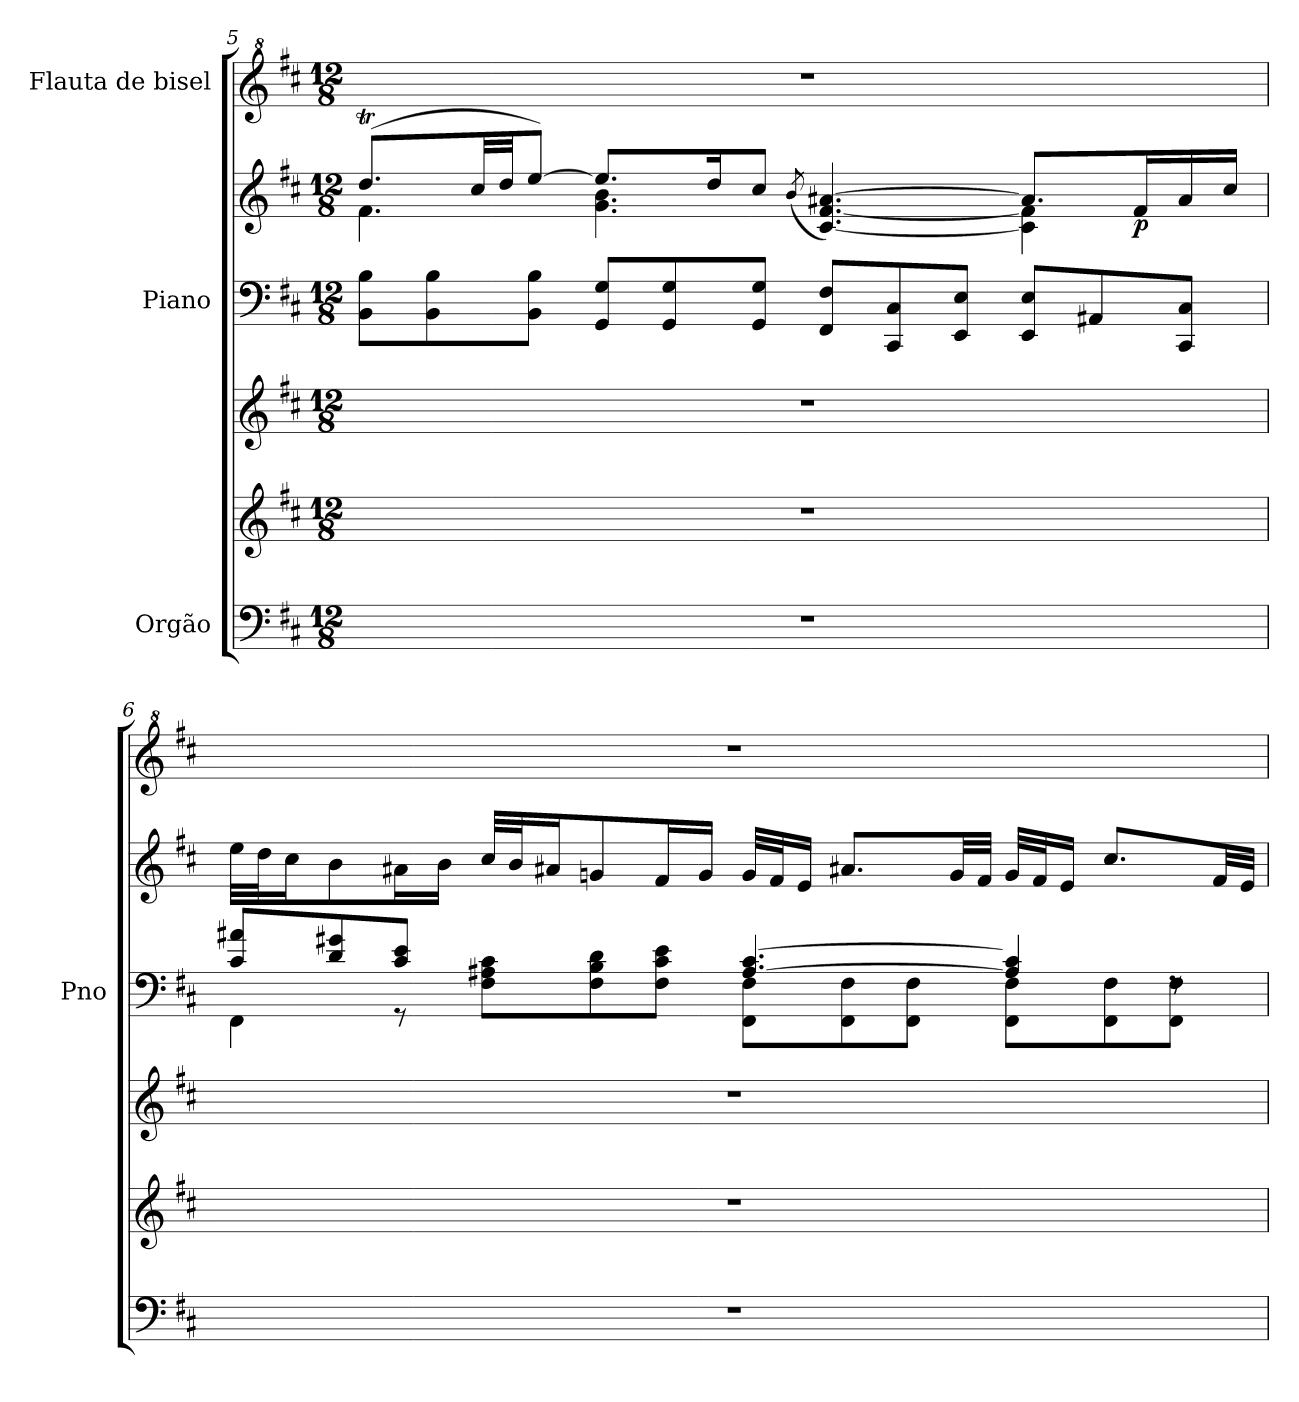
**kern	**kern	**kern	**kern	**kern	**dynam	**kern
*part3	*part3	*part3	*part2	*part2	*part2	*part1
*staff6	*staff5	*staff4	*staff3	*staff2	*staff2/3	*staff1
*I"Orgão	*	*	*I"Piano	*	*	*I"Flauta de bisel
*	*	*	*I'Pno	*	*	*
*clefF4	*clefG2	*clefG2	*clefF4	*clefG2	*	*clefG^2
*k[f#c#]	*k[f#c#]	*k[f#c#]	*k[f#c#]	*k[f#c#]	*	*k[f#c#]
*M12/8	*M12/8	*M12/8	*M12/8	*M12/8	*	*M12/8
=5	=5	=5	=5	=5	=5	=5
*	*	*	*	*^	*	*
1.r	1.r	1.r	8BB\ 8B\L	(>8.ddT/L	4.f#\	.	1.r
.	.	.	8BB\ 8B\	.	.	.	.
.	.	.	.	32cc#/LL	.	.	.
.	.	.	.	32dd/JJ	.	.	.
.	.	.	8BB\ 8B\J	[8ee/J)	.	.	.
.	.	.	8GG/ 8G/L	8.ee/L]	4.g\ 4.b\	.	.
.	.	.	8GG/ 8G/	.	.	.	.
.	.	.	.	16dd/K	.	.	.
.	.	.	8GG/ 8G/J	8cc#/J	.	.	.
.	.	.	.	(<8qb/	.	.	.
.	.	.	8FF#/ 8F#/L	[4.c#/ [4.f#/ [4.a#X/)	4.ryy	.	.
.	.	.	8CC#/ 8C#/	.	.	.	.
.	.	.	8EE/ 8E/J	.	.	.	.
.	.	.	8EE/ 8E/L	8.a#/L]	4c#\] 4f#\]	.	.
.	.	.	8AA#X/	.	.	.	.
!	!	!	!	!	!	!LO:DY:b	!
.	.	.	.	16f#/L	.	p	.
.	.	.	8CC#/ 8C#/J	16a#/	8ryy	.	.
.	.	.	.	16cc#/JJ	.	.	.
*	*	*	*	*v	*v	*	*
!!LO:LB:g=z
=6	=6	=6	=6	=6	=6	=6
*	*	*	*^	*	*	*
1.r	1.r	1.r	8c#/ 8a#X/L	4FF#\	32ee\LLL	.	1.r
.	.	.	.	.	32dd\J	.	.
.	.	.	.	.	16cc#\J	.	.
.	.	.	8d/ 8g#X/	.	8b\	.	.
.	.	.	8c#/ 8e/J	8r	16a#X\L	.	.
.	.	.	.	.	16b\JJ	.	.
.	.	.	8F#\ 8A#X\ 8c#\L	4.ryy	32cc#/LLL	.	.
.	.	.	.	.	32b/J	.	.
.	.	.	.	.	16a#X/J	.	.
.	.	.	8F#\ 8B\ 8d\	.	8gn/	.	.
.	.	.	8F#\ 8c#\ 8e\J	.	16f#/L	.	.
.	.	.	.	.	16g/JJ	.	.
.	.	.	[4.A#/ [4.c#/	8FF#\ 8F#\L	32g/LLL	.	.
.	.	.	.	.	32f#/J	.	.
.	.	.	.	.	16e/JJ	.	.
.	.	.	.	8FF#\ 8F#\	8.a#X/L	.	.
.	.	.	.	8FF#\ 8F#\J	.	.	.
.	.	.	.	.	32g/LL	.	.
.	.	.	.	.	32f#/JJJ	.	.
.	.	.	4A#/] 4c#/]	8FF#\ 8F#\L	32g/LLL	.	.
.	.	.	.	.	32f#/J	.	.
.	.	.	.	.	16e/JJ	.	.
.	.	.	.	8FF#\ 8F#\	8.cc#/L	.	.
.	.	.	8rF	8FF#\ 8F#\J	.	.	.
.	.	.	.	.	32f#/LL	.	.
.	.	.	.	.	32e/JJJ	.	.
*	*	*	*v	*v	*	*	*
=	=	=	=	=	=	=
*-	*-	*-	*-	*-	*-	*-
